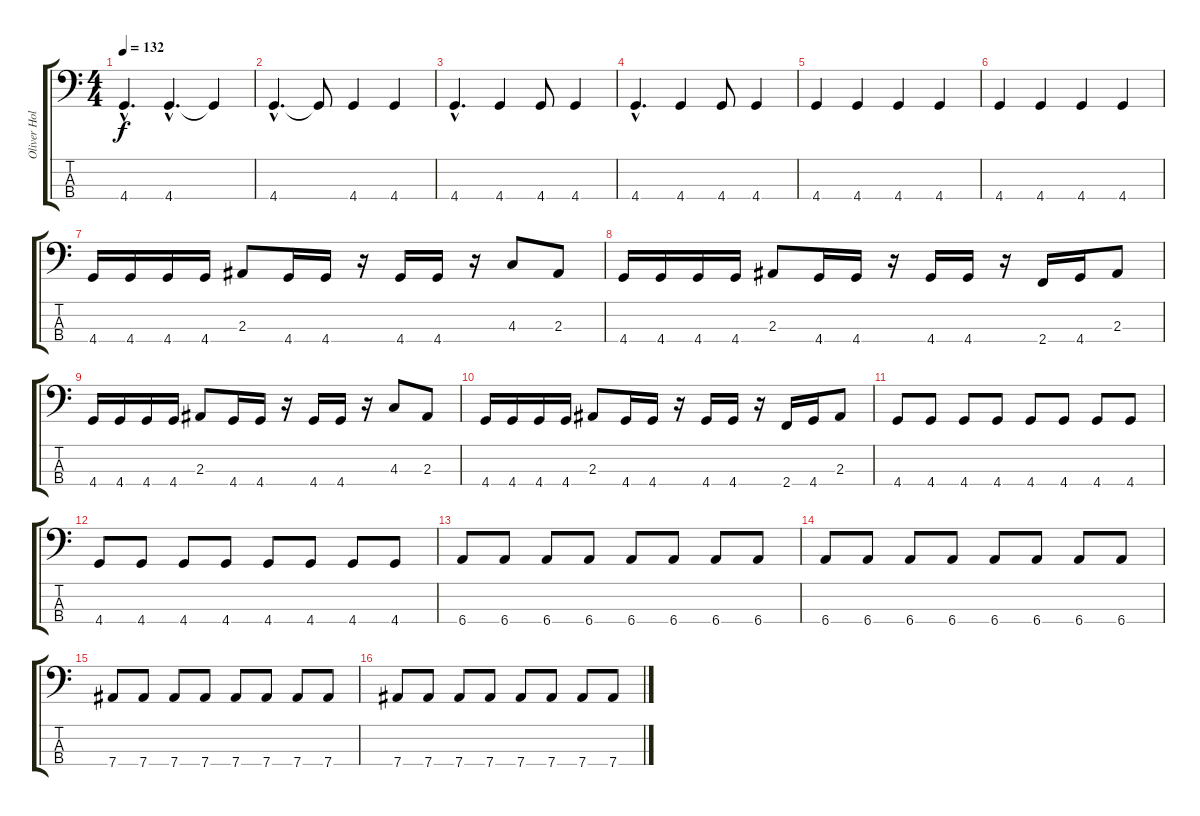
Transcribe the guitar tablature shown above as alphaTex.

\track ("Oliver Holzwarth" "Oliver Hol") {instrument slapbass2}
\staff {score tabs}
\tuning (Gb2 Db2 Ab1 Eb1) {hide}
\ts (4 4)
\tempo 132
\clef f4
\ks c
4.4{hac}.4{d dy f} 4.4{hac}.4{d} 4.4{t}.4 |
4.4{hac}.4{d} 4.4{t}.8 4.4.4 4.4.4 |
4.4{hac}.4{d} 4.4.4 4.4.8 4.4.4 |
4.4{hac}.4{d} 4.4.4 4.4.8 4.4.4 |
4.4.4 4.4.4 4.4.4 4.4.4 |
4.4.4 4.4.4 4.4.4 4.4.4 |
4.4.16{volume 15 instrument slapbass2} 4.4.16 4.4.16 4.4.16 2.3.8 4.4.16 4.4.16 r.16 4.4.16 4.4.16 r.16 4.3.8 2.3.8 |
4.4.16 4.4.16 4.4.16 4.4.16 2.3.8 4.4.16 4.4.16 r.16 4.4.16 4.4.16 r.16 2.4.16 4.4.16 2.3.8 |
4.4.16 4.4.16 4.4.16 4.4.16 2.3.8 4.4.16 4.4.16 r.16 4.4.16 4.4.16 r.16 4.3.8 2.3.8 |
4.4.16 4.4.16 4.4.16 4.4.16 2.3.8 4.4.16 4.4.16 r.16 4.4.16 4.4.16 r.16 2.4.16 4.4.16 2.3.8 |
4.4.8 4.4.8 4.4.8 4.4.8 4.4.8 4.4.8 4.4.8 4.4.8 |
4.4.8 4.4.8 4.4.8 4.4.8 4.4.8 4.4.8 4.4.8 4.4.8 |
6.4.8 6.4.8 6.4.8 6.4.8 6.4.8 6.4.8 6.4.8 6.4.8 |
6.4.8 6.4.8 6.4.8 6.4.8 6.4.8 6.4.8 6.4.8 6.4.8 |
7.4.8 7.4.8 7.4.8 7.4.8 7.4.8 7.4.8 7.4.8 7.4.8 |
7.4.8 7.4.8 7.4.8 7.4.8 7.4.8 7.4.8 7.4.8 7.4.8
